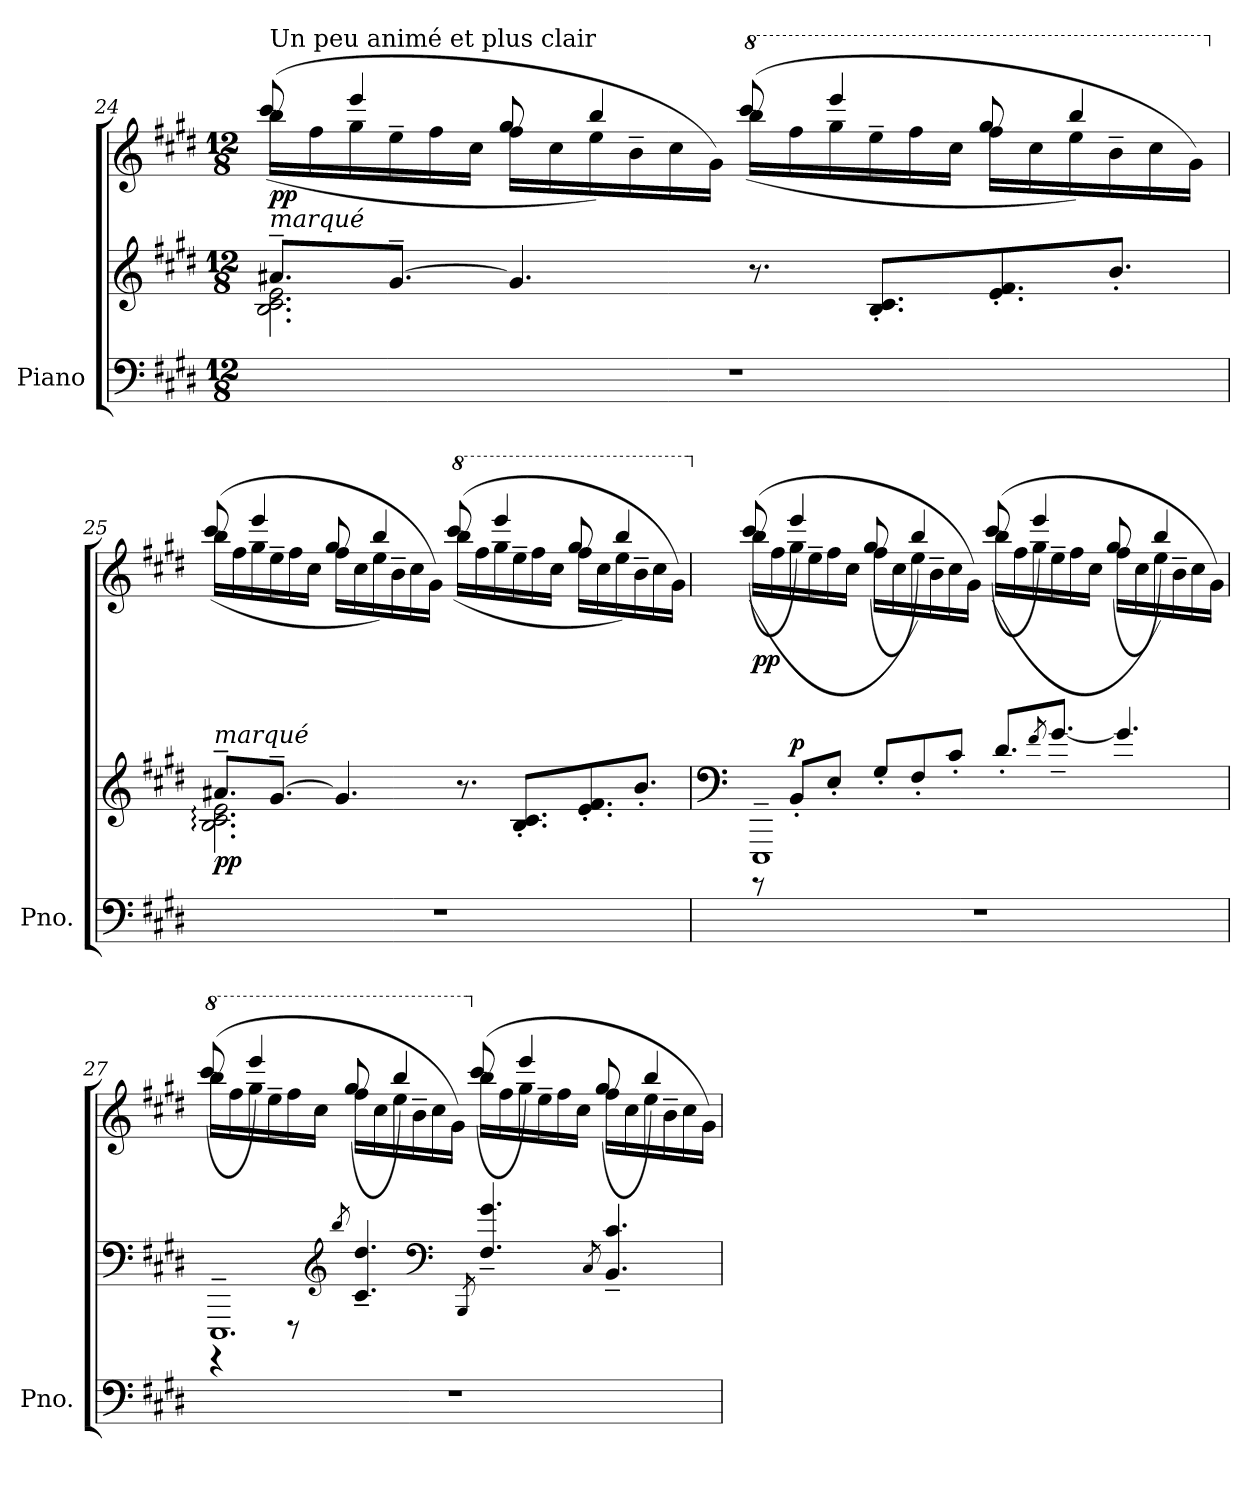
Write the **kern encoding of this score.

**kern	**kern	**kern	**dynam
*part1	*part1	*part1	*part1
*staff3	*staff2	*staff1	*staff1/2/3
*I"Piano	*	*	*
*I'Pno.	*	*	*
!!LO:PB:g=z
*clefF4	*clefG2	*clefG2	*
*k[f#c#g#d#]	*k[f#c#g#d#]	*k[f#c#g#d#]	*
*M12/8	*M12/8	*M12/8	*
=24	=24	=24	=24
*	*^	*^	*
!	!	!	!LO:TX:t=Un peu animé et plus clair	!	!
!	!LO:TX:i:t=marqué	!	!	!	!
!	!	!	!	!	!LO:DY:b
1.r	8.a#X~/L	2.B\ 2.c#\ 2.e\	(<16bb\LL	(<8ccc#/	pp
.	.	.	16ff#\	.	.
.	.	.	16gg#\	4eee/	.
.	[8.g#~>/J	.	16ee~<\	.	.
.	.	.	16ff#\	.	.
.	.	.	16cc#\JJ	.	.
.	4.g#/]	.	16ff#\LL	8gg#/	.
.	.	.	16cc#\	.	.
.	.	.	16ee\	4bb/)	.
.	.	.	16b~<\	.	.
.	.	.	16cc#\	.	.
.	.	.	16g#\JJ)	.	.
*	*	*	*8va	*	*
.	8.r	2.ryy	(<16bbb\LL	(<8cccc#/	.
.	.	.	16fff#\	.	.
.	.	.	16ggg#\	4eeee/	.
.	8.B/'><< 8.c#/'><<L	.	16eee~<\	.	.
.	.	.	16fff#\	.	.
.	.	.	16ccc#\JJ	.	.
.	8.e/'><< 8.f#/'><<	.	16fff#\LL	8ggg#/	.
.	.	.	16ccc#\	.	.
.	.	.	16eee\	4bbb/)	.
.	8.b'>/J	.	16bb~<\	.	.
.	.	.	16ccc#\	.	.
.	.	.	16gg#\JJ)	.	.
!!LO:LB:g=z	!!
=25	=25	=25	=25	=25	=25
*	*	*	*X8va	*	*
!	!LO:TX:i:t=marqué	!	!	!	!
!	!	!	!	!	!LO:DY:b=2
1.r	8.a#X~>/L	2.B\: 2.c#\: 2.e\:	(<16bb\LL	(<8ccc#/	pp
.	.	.	16ff#\	.	.
.	.	.	16gg#\	4eee/	.
.	[8.g#~>/J	.	16ee~<\	.	.
.	.	.	16ff#\	.	.
.	.	.	16cc#\JJ	.	.
.	4.g#/]	.	16ff#\LL	8gg#/	.
.	.	.	16cc#\	.	.
.	.	.	16ee\	4bb/)	.
.	.	.	16b~<\	.	.
.	.	.	16cc#\	.	.
.	.	.	16g#\JJ)	.	.
*	*	*	*8va	*	*
.	8.r	2.ryy	(<16bbb\LL	(<8cccc#/	.
.	.	.	16fff#\	.	.
.	.	.	16ggg#\	4eeee/	.
.	8.B/'> 8.c#/'>L	.	16eee~<\	.	.
.	.	.	16fff#\	.	.
.	.	.	16ccc#\JJ	.	.
.	8.e/'> 8.f#/'>	.	16fff#\LL	8ggg#/	.
.	.	.	16ccc#\	.	.
.	.	.	16eee\	4bbb/)	.
.	8.b'>/J	.	16bb~<\	.	.
.	.	.	16ccc#\	.	.
.	.	.	16gg#\JJ)	.	.
!!LO:LB:g=z	!!
=26	=26	=26	=26	=26	=26
*	*clefF4	*	*	*	*
*	*	*	*X8va	*	*
!	!	!	!	!	!LO:DY:b
1.r	1EEE~<	8r	(<16bb\LL	(<(<8ccc#/	pp
.	.	.	16ff#\	.	.
!	!	!	!	!	!LO:DY:a=2
.	.	8BB'/L	16gg#\	4eee/)	p
.	.	.	16ee~<\	.	.
.	.	8E'/J	16ff#\	.	.
.	.	.	16cc#\JJ	.	.
.	.	8G#'/L	16ff#\LL	(<8gg#/	.
.	.	.	16cc#\	.	.
.	.	8F#'/	16ee\	4bb/))	.
.	.	.	16b~<\	.	.
.	.	8c#'/J	16cc#\	.	.
.	.	.	16g#\JJ)	.	.
.	.	8.d#'/L	(<16bb\LL	(<(<8ccc#/	.
.	.	.	16ff#\	.	.
.	.	.	16gg#\	4eee/)	.
.	.	8qf#/	.	.	.
.	.	[8.g#~>/J	16ee~<\	.	.
.	2ryy	.	16ff#\	.	.
.	.	.	16cc#\JJ	.	.
.	.	4.g#/]	16ff#\LL	(<8gg#/	.
.	.	.	16cc#\	.	.
.	.	.	16ee\	4bb/))	.
.	.	.	16b~<\	.	.
.	.	.	16cc#\	.	.
.	.	.	16g#\JJ)	.	.
!!LO:LB:g=z	!!
=27	=27	=27	=27	=27	=27
*	*	*	*8va	*	*
1.r	1.EEE~<	4r	(<16bbb\LL	(<8cccc#/	.
.	.	.	16fff#\	.	.
.	.	.	16ggg#\	4eeee/)	.
.	.	.	16eee~<\	.	.
.	.	8r	16fff#\	.	.
.	.	.	16ccc#\JJ	.	.
.	.	8qd#/	.	.	.
*	*clefG2	*	*	*	*
.	.	4.c#/~> 4.dd#/~>	16fff#\LL	(<8ggg#/	.
.	.	.	16ccc#\	.	.
.	.	.	16eee\	4bbb/)	.
.	.	.	16bb~<\	.	.
.	.	.	16ccc#\	.	.
.	.	.	16gg#\JJ)	.	.
.	.	8qG#/	.	.	.
*	*clefF4	*	*	*	*
*	*	*	*X8va	*	*
.	.	4.F#/~> 4.g#/~>	(<16bb\LL	(<8ccc#/	.
.	.	.	16ff#\	.	.
.	.	.	16gg#\	4eee/)	.
.	.	.	16ee~<\	.	.
.	.	.	16ff#\	.	.
.	.	.	16cc#\JJ	.	.
.	.	8qC#/	.	.	.
.	.	4.BB/~> 4.c#/~>	16ff#\LL	(<8gg#/	.
.	.	.	16cc#\	.	.
.	.	.	16ee\	4bb/)	.
.	.	.	16b~<\	.	.
.	.	.	16cc#\	.	.
.	.	.	16g#\JJ)	.	.
*	*v	*v	*	*	*
*	*	*v	*v	*
=	=	=	=
*-	*-	*-	*-
